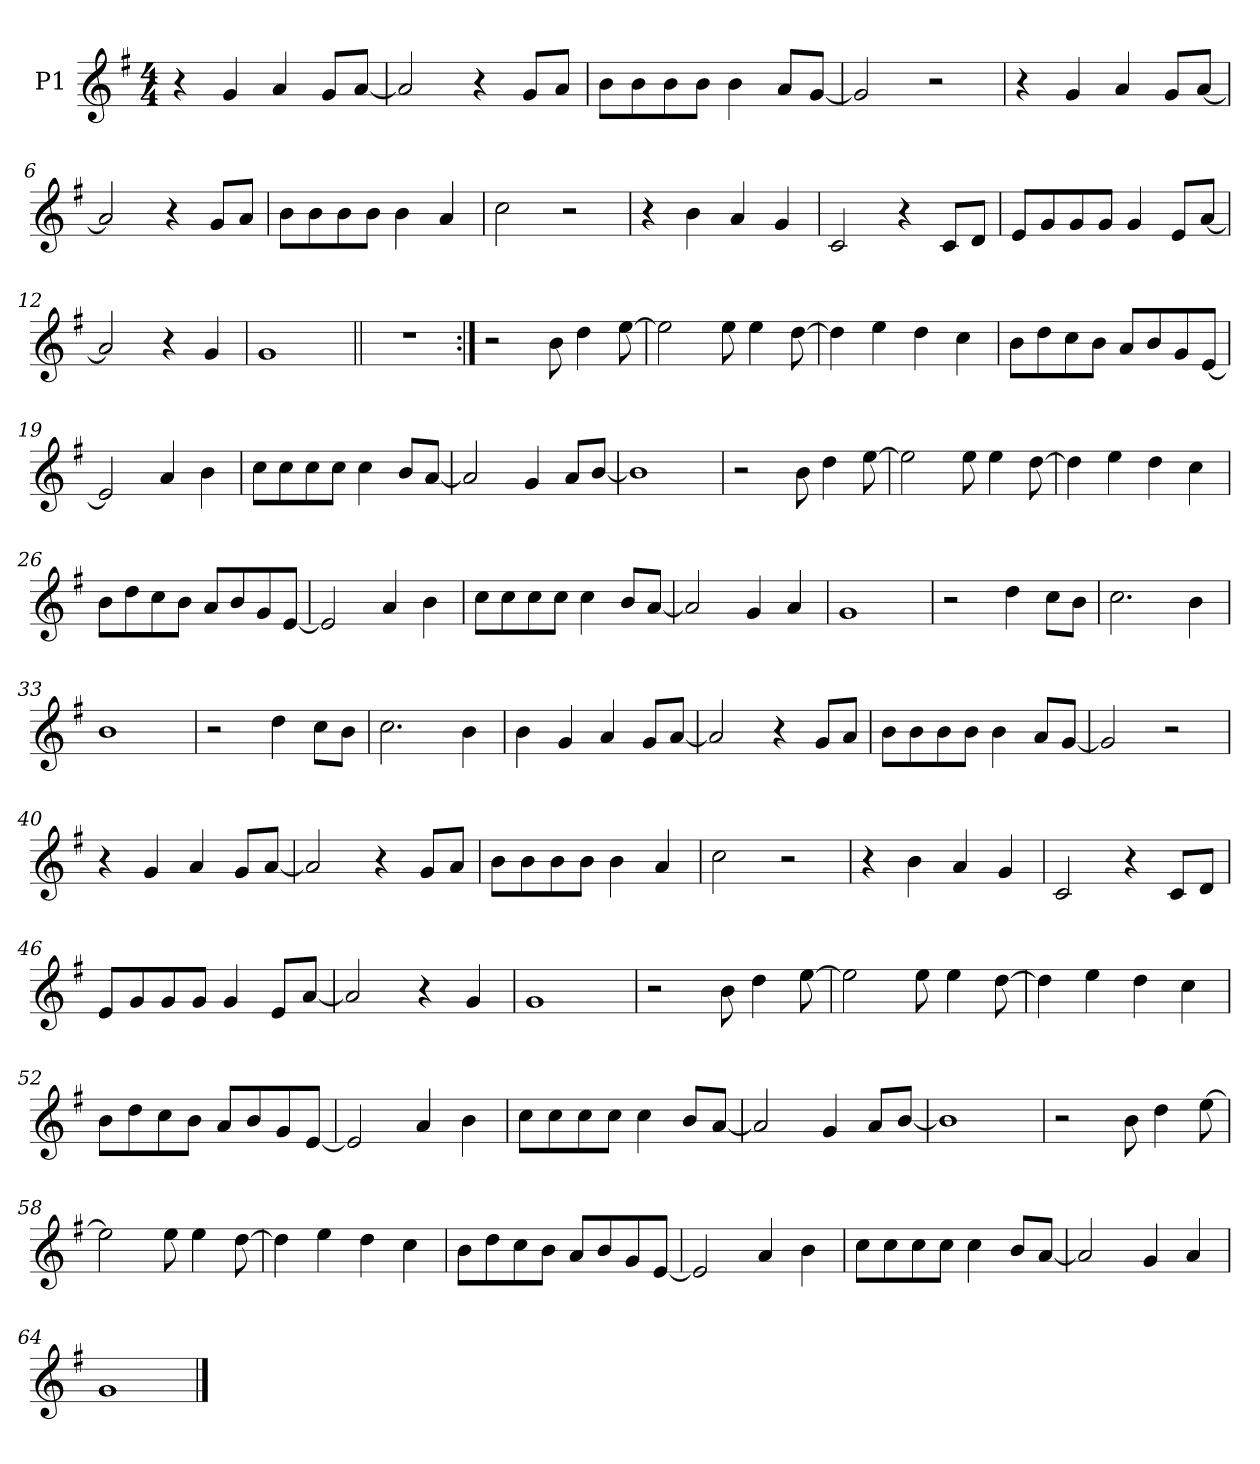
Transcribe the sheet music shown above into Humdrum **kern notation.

**kern
*part1
*staff1
*I"P1
*clefG2
*k[f#]
*G:
*M4/4
*MM94
=1
4r
4g/
4a/
8g/L
[<8a/J
=2
2a/]
4r
8g/L
8a/J
=3
8b\L
8b\
8b\
8b\J
4b\
8a/L
[<8g/J
=4
2g/]
2r
=5
4r
4g/
4a/
8g/L
[<8a/J
=6
2a/]
4r
8g/L
8a/J
!!LO:LB:g=z
=7
8b\L
8b\
8b\
8b\J
4b\
4a/
=8
2cc\
2r
=9
4r
4b\
4a/
4g/
=10
2c/
4r
8c/L
8d/J
=11
8e/L
8g/
8g/
8g/J
4g/
8e/L
[<8a/J
=12
2a/]
4r
4g/
!!LO:LB:g=z
=13
1g
=14||
1r
=15:|!
2r
8b\
4dd\
[>8ee\
=16
2ee\]
8ee\
4ee\
[>8dd\
=17
4dd\]
4ee\
4dd\
4cc\
=18
8b\L
8dd\
8cc\
8b\J
8a/L
8b/
8g/
[<8e/J
!!LO:LB:g=z
=19
2e/]
4a/
4b\
=20
8cc\L
8cc\
8cc\
8cc\J
4cc\
8b/L
[<8a/J
=21
2a/]
4g/
8a/L
[<8b/J
=22
1b]
=23
2r
8b\
4dd\
[>8ee\
=24
2ee\]
8ee\
4ee\
[>8dd\
!!LO:LB:g=z
=25
4dd\]
4ee\
4dd\
4cc\
=26
8b\L
8dd\
8cc\
8b\J
8a/L
8b/
8g/
[<8e/J
=27
2e/]
4a/
4b\
=28
8cc\L
8cc\
8cc\
8cc\J
4cc\
8b/L
[<8a/J
=29
2a/]
4g/
4a/
=30
1g
!!LO:LB:g=z
=31
2r
4dd\
8cc\L
8b\J
=32
2.cc\
4b\
=33
1b
=34
2r
4dd\
8cc\L
8b\J
=35
2.cc\
4b\
=36
4b\
4g/
4a/
8g/L
[<8a/J
=37
2a/]
4r
8g/L
8a/J
!!LO:LB:g=z
=38
8b\L
8b\
8b\
8b\J
4b\
8a/L
[<8g/J
=39
2g/]
2r
=40
4r
4g/
4a/
8g/L
[<8a/J
=41
2a/]
4r
8g/L
8a/J
=42
8b\L
8b\
8b\
8b\J
4b\
4a/
=43
2cc\
2r
!!LO:LB:g=z
=44
4r
4b\
4a/
4g/
=45
2c/
4r
8c/L
8d/J
=46
8e/L
8g/
8g/
8g/J
4g/
8e/L
[<8a/J
=47
2a/]
4r
4g/
=48
1g
=49
2r
8b\
4dd\
[>8ee\
!!LO:LB:g=z
=50
2ee\]
8ee\
4ee\
[>8dd\
=51
4dd\]
4ee\
4dd\
4cc\
=52
8b\L
8dd\
8cc\
8b\J
8a/L
8b/
8g/
[<8e/J
=53
2e/]
4a/
4b\
=54
8cc\L
8cc\
8cc\
8cc\J
4cc\
8b/L
[<8a/J
=55
2a/]
4g/
8a/L
[<8b/J
!!LO:LB:g=z
=56
1b]
=57
2r
8b\
4dd\
[>8ee\
=58
2ee\]
8ee\
4ee\
[>8dd\
=59
4dd\]
4ee\
4dd\
4cc\
=60
8b\L
8dd\
8cc\
8b\J
8a/L
8b/
8g/
[<8e/J
!!LO:LB:g=z
=61
2e/]
4a/
4b\
=62
8cc\L
8cc\
8cc\
8cc\J
4cc\
8b/L
[<8a/J
=63
2a/]
4g/
4a/
=64
1g
==
*-
